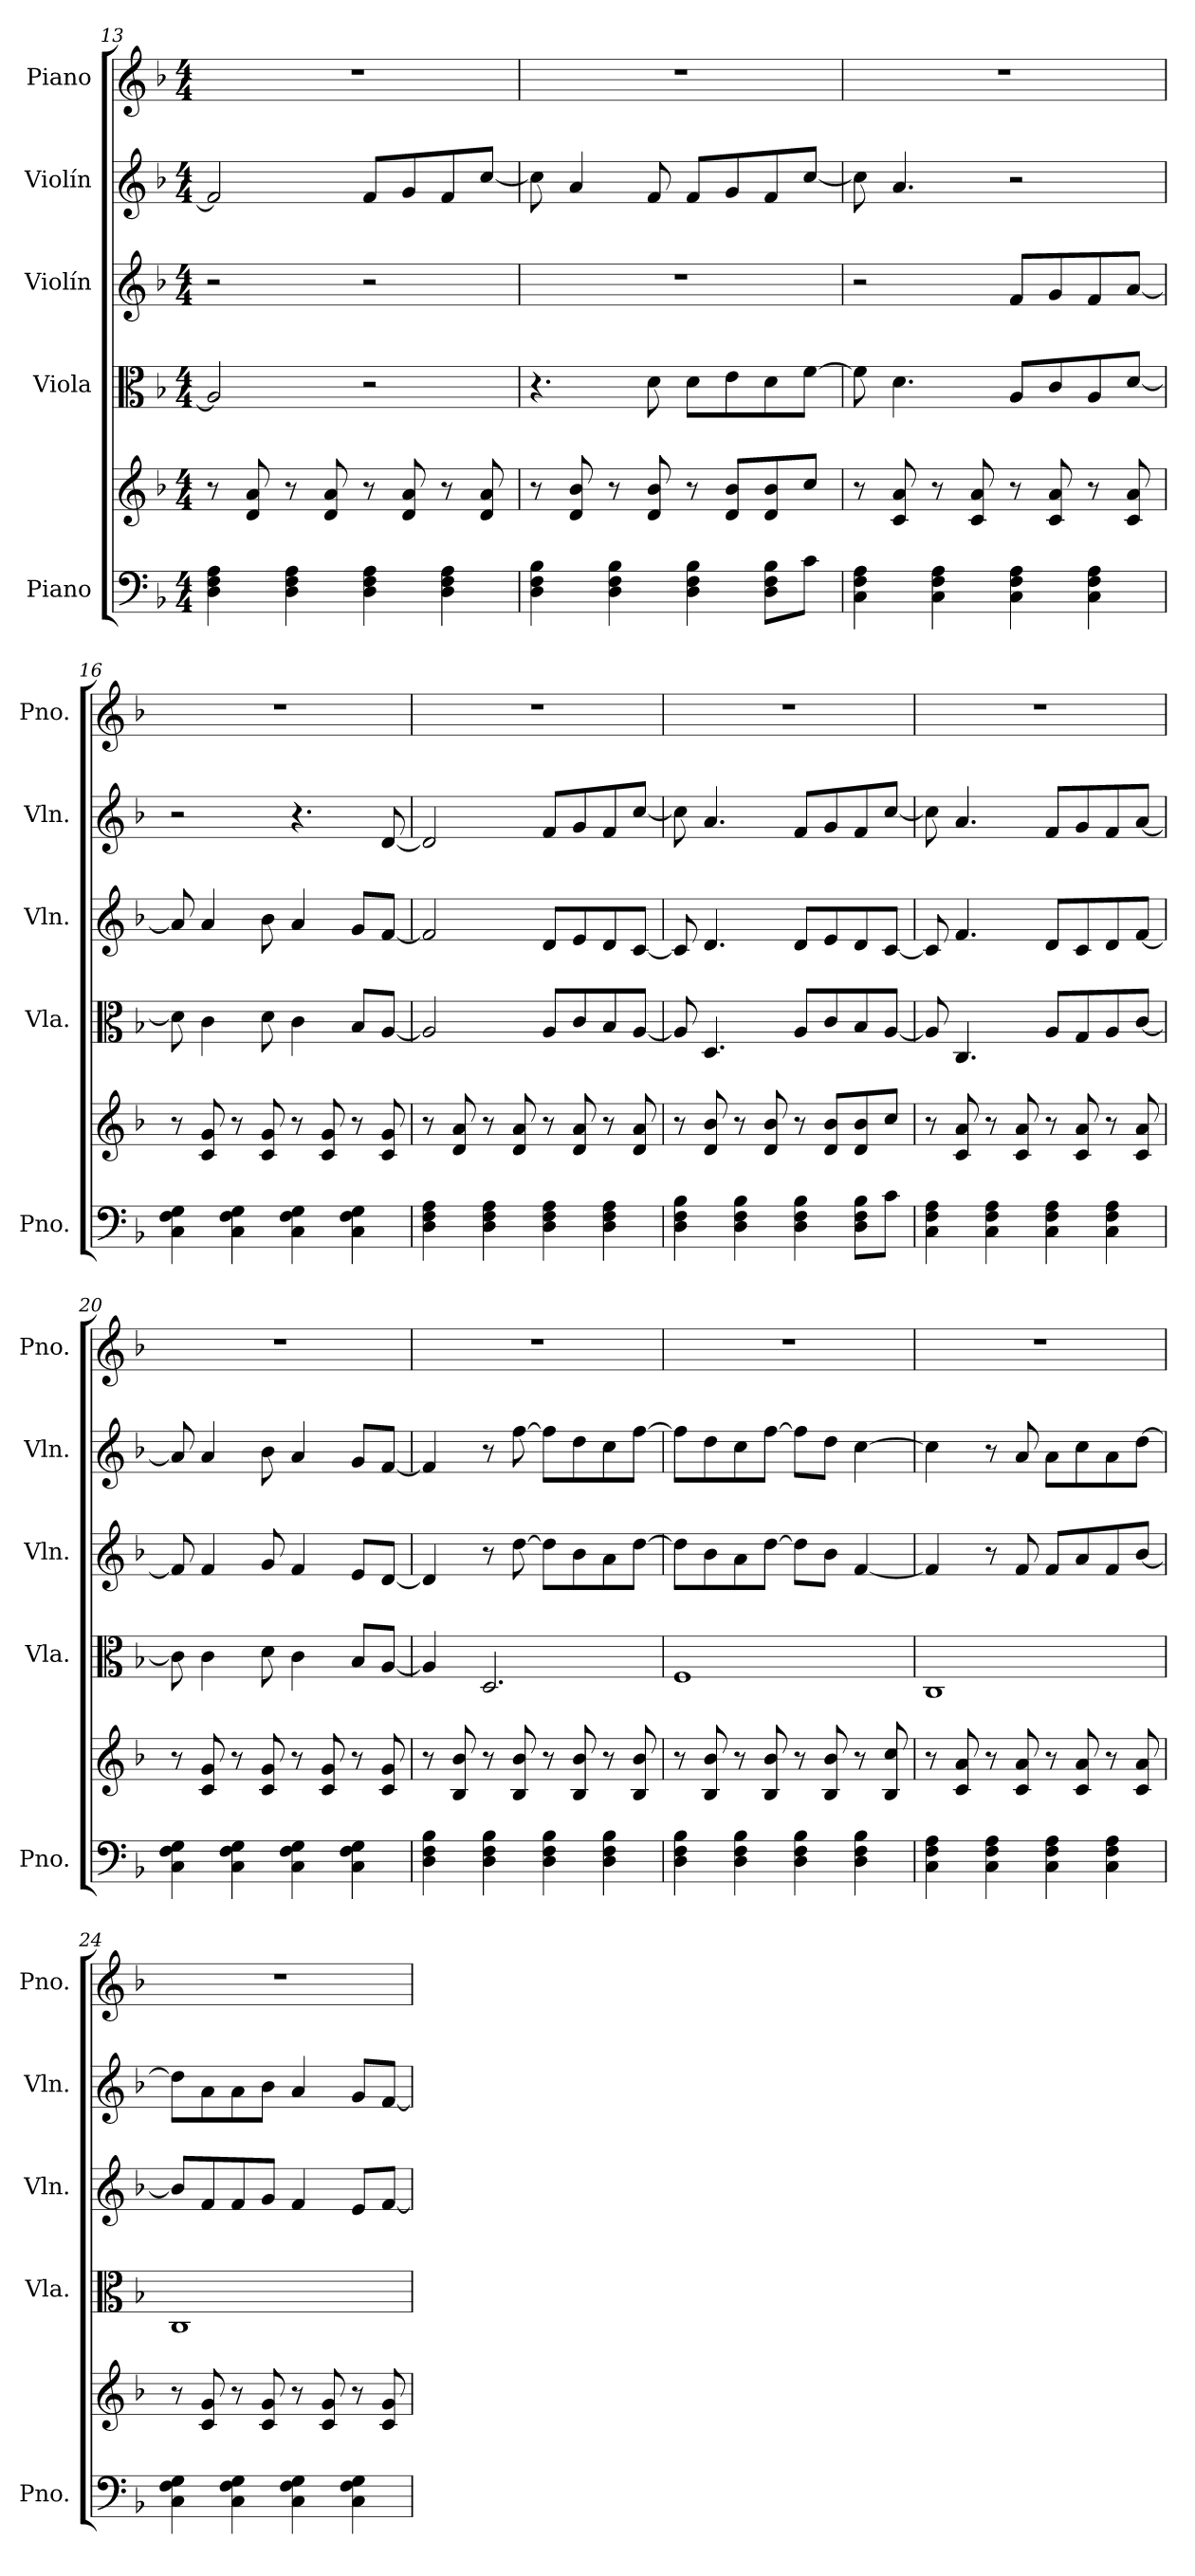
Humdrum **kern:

**kern	**kern	**kern	**kern	**kern	**kern
*part5	*part5	*part4	*part3	*part2	*part1
*staff6	*staff5	*staff4	*staff3	*staff2	*staff1
*I"Piano	*	*I"Viola	*I"Violín	*I"Violín	*I"Piano
*I'Pno.	*	*I'Vla.	*I'Vln.	*I'Vln.	*I'Pno.
!!LO:LB:g=z
*clefF4	*clefG2	*clefC3	*clefG2	*clefG2	*clefG2
*k[b-]	*k[b-]	*k[b-]	*k[b-]	*k[b-]	*k[b-]
*M4/4	*M4/4	*M4/4	*M4/4	*M4/4	*M4/4
=13	=13	=13	=13	=13	=13
4D\ 4F\ 4A\	8r	2A/]	2r	2f/]	1r
.	8d/ 8a/	.	.	.	.
4D\ 4F\ 4A\	8r	.	.	.	.
.	8d/ 8a/	.	.	.	.
4D\ 4F\ 4A\	8r	2r	2r	8f/L	.
.	8d/ 8a/	.	.	8g/	.
4D\ 4F\ 4A\	8r	.	.	8f/	.
.	8d/ 8a/	.	.	[8cc/J	.
=14	=14	=14	=14	=14	=14
4D\ 4F\ 4B-\	8r	4.r	1r	8cc\]	1r
.	8d/ 8b-/	.	.	4a/	.
4D\ 4F\ 4B-\	8r	.	.	.	.
.	8d/ 8b-/	8d\	.	8f/	.
4D\ 4F\ 4B-\	8r	8d\L	.	8f/L	.
.	8d/ 8b-/L	8e\	.	8g/	.
8D\ 8F\ 8B-\L	8d/ 8b-/	8d\	.	8f/	.
8c\J	8cc/J	[8f\J	.	[8cc/J	.
=15	=15	=15	=15	=15	=15
4C\ 4F\ 4A\	8r	8f\]	2r	8cc\]	1r
.	8c/ 8a/	4.d\	.	4.a/	.
4C\ 4F\ 4A\	8r	.	.	.	.
.	8c/ 8a/	.	.	.	.
4C\ 4F\ 4A\	8r	8A/L	8f/L	2r	.
.	8c/ 8a/	8c/	8g/	.	.
4C\ 4F\ 4A\	8r	8A/	8f/	.	.
.	8c/ 8a/	[8d/J	[8a/J	.	.
=16	=16	=16	=16	=16	=16
4C\ 4F\ 4G\	8r	8d\]	8a/]	2r	1r
.	8c/ 8g/	4c\	4a/	.	.
4C\ 4F\ 4G\	8r	.	.	.	.
.	8c/ 8g/	8d\	8b-\	.	.
4C\ 4F\ 4G\	8r	4c\	4a/	4.r	.
.	8c/ 8g/	.	.	.	.
4C\ 4F\ 4G\	8r	8B-/L	8g/L	.	.
.	8c/ 8g/	[8A/J	[8f/J	[8d/	.
!!LO:PB:g=z
=17	=17	=17	=17	=17	=17
4D\ 4F\ 4A\	8r	2A/]	2f/]	2d/]	1r
.	8d/ 8a/	.	.	.	.
4D\ 4F\ 4A\	8r	.	.	.	.
.	8d/ 8a/	.	.	.	.
4D\ 4F\ 4A\	8r	8A/L	8d/L	8f/L	.
.	8d/ 8a/	8c/	8e/	8g/	.
4D\ 4F\ 4A\	8r	8B-/	8d/	8f/	.
.	8d/ 8a/	[8A/J	[8c/J	[8cc/J	.
=18	=18	=18	=18	=18	=18
4D\ 4F\ 4B-\	8r	8A/]	8c/]	8cc\]	1r
.	8d/ 8b-/	4.D/	4.d/	4.a/	.
4D\ 4F\ 4B-\	8r	.	.	.	.
.	8d/ 8b-/	.	.	.	.
4D\ 4F\ 4B-\	8r	8A/L	8d/L	8f/L	.
.	8d/ 8b-/L	8c/	8e/	8g/	.
8D\ 8F\ 8B-\L	8d/ 8b-/	8B-/	8d/	8f/	.
8c\J	8cc/J	[8A/J	[8c/J	[8cc/J	.
=19	=19	=19	=19	=19	=19
4C\ 4F\ 4A\	8r	8A/]	8c/]	8cc\]	1r
.	8c/ 8a/	4.C/	4.f/	4.a/	.
4C\ 4F\ 4A\	8r	.	.	.	.
.	8c/ 8a/	.	.	.	.
4C\ 4F\ 4A\	8r	8A/L	8d/L	8f/L	.
.	8c/ 8a/	8G/	8c/	8g/	.
4C\ 4F\ 4A\	8r	8A/	8d/	8f/	.
.	8c/ 8a/	[8c/J	[8f/J	[8a/J	.
=20	=20	=20	=20	=20	=20
4C\ 4F\ 4G\	8r	8c\]	8f/]	8a/]	1r
.	8c/ 8g/	4c\	4f/	4a/	.
4C\ 4F\ 4G\	8r	.	.	.	.
.	8c/ 8g/	8d\	8g/	8b-\	.
4C\ 4F\ 4G\	8r	4c\	4f/	4a/	.
.	8c/ 8g/	.	.	.	.
4C\ 4F\ 4G\	8r	8B-/L	8e/L	8g/L	.
.	8c/ 8g/	[8A/J	[8d/J	[8f/J	.
!!LO:LB:g=z
=21	=21	=21	=21	=21	=21
4D\ 4F\ 4B-\	8r	4A/]	4d/]	4f/]	1r
.	8B-/ 8b-/	.	.	.	.
4D\ 4F\ 4B-\	8r	2.D/	8r	8r	.
.	8B-/ 8b-/	.	[8dd\	[8ff\	.
4D\ 4F\ 4B-\	8r	.	8dd\L]	8ff\L]	.
.	8B-/ 8b-/	.	8b-\	8dd\	.
4D\ 4F\ 4B-\	8r	.	8a\	8cc\	.
.	8B-/ 8b-/	.	[8dd\J	[8ff\J	.
=22	=22	=22	=22	=22	=22
4D\ 4F\ 4B-\	8r	1F	8dd\L]	8ff\L]	1r
.	8B-/ 8b-/	.	8b-\	8dd\	.
4D\ 4F\ 4B-\	8r	.	8a\	8cc\	.
.	8B-/ 8b-/	.	[8dd\J	[8ff\J	.
4D\ 4F\ 4B-\	8r	.	8dd\L]	8ff\L]	.
.	8B-/ 8b-/	.	8b-\J	8dd\J	.
4D\ 4F\ 4B-\	8r	.	[4f/	[4cc\	.
.	8B-/ 8cc/	.	.	.	.
=23	=23	=23	=23	=23	=23
4C\ 4F\ 4A\	8r	1C	4f/]	4cc\]	1r
.	8c/ 8a/	.	.	.	.
4C\ 4F\ 4A\	8r	.	8r	8r	.
.	8c/ 8a/	.	8f/	8a/	.
4C\ 4F\ 4A\	8r	.	8f/L	8a\L	.
.	8c/ 8a/	.	8a/	8cc\	.
4C\ 4F\ 4A\	8r	.	8f/	8a\	.
.	8c/ 8a/	.	[8b-/J	[8dd\J	.
=24	=24	=24	=24	=24	=24
4C\ 4F\ 4G\	8r	1C	8b-/L]	8dd\L]	1r
.	8c/ 8g/	.	8f/	8a\	.
4C\ 4F\ 4G\	8r	.	8f/	8a\	.
.	8c/ 8g/	.	8g/J	8b-\J	.
4C\ 4F\ 4G\	8r	.	4f/	4a/	.
.	8c/ 8g/	.	.	.	.
4C\ 4F\ 4G\	8r	.	8e/L	8g/L	.
.	8c/ 8g/	.	[8f/J	[8f/J	.
=	=	=	=	=	=
*-	*-	*-	*-	*-	*-
